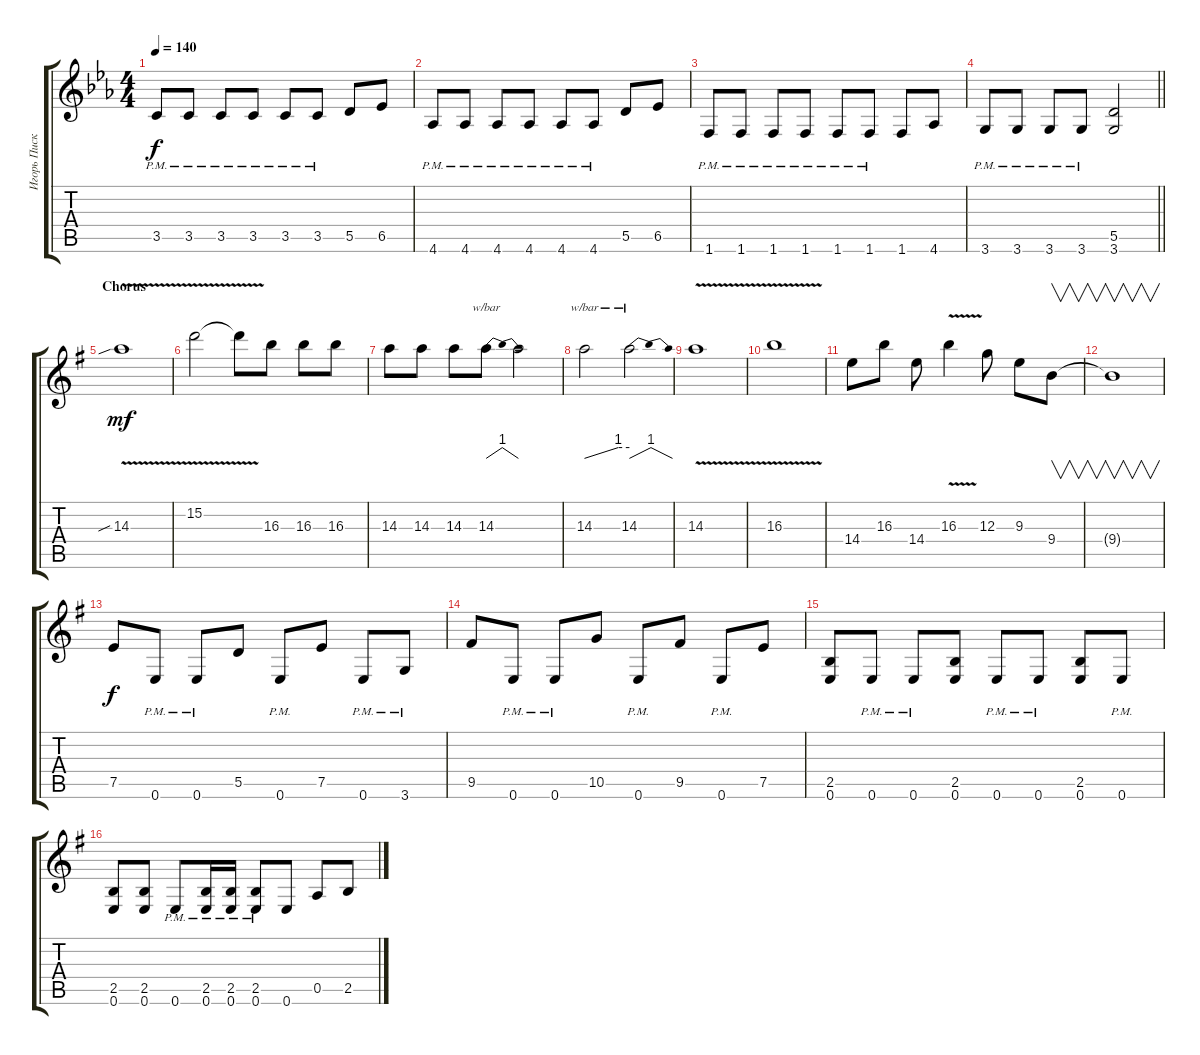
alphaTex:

\track ("Игорь Пискарев" "Игорь Писк") {instrument distortionguitar}
\staff {score tabs}
\tuning (E4 B3 G3 D3 A2 E2) {hide}
\ts (4 4)
\tempo 140
\clef g2
\ks eb
3.5{pm}.8{dy f} 3.5{pm}.8 3.5{pm}.8 3.5{pm}.8 3.5{pm}.8 3.5{pm}.8 5.5.8 6.5.8 |
4.6{pm}.8 4.6{pm}.8 4.6{pm}.8 4.6{pm}.8 4.6{pm}.8 4.6{pm}.8 5.5.8 6.5.8 |
1.6{pm}.8 1.6{pm}.8 1.6{pm}.8 1.6{pm}.8 1.6{pm}.8 1.6{pm}.8 1.6.8 4.6.8 |
\barLineRight lightlight
3.6{pm}.8 3.6{pm}.8 3.6{pm}.8 3.6{pm}.8 (5.5 3.6).2 |
\section ("" "Chorus")
\ks g
14.3{v sib}.1{dy mf balance 11} |
15.2{v}.2 15.2{t}.8 16.3.8 16.3.8 16.3.8 |
14.3.8 14.3.8 14.3.8 14.3.8{tbe (dip default 0 0 30 4 60 0)} 14.3{t}.2 |
14.3.2{tbe (custom default 0 0 45 4 60 4)} 14.3.2{tbe (dip default 0 0 30 4 60 0)} |
14.3{v}.1 |
16.3{v}.1 |
14.4.8 16.3.8 14.4.8 16.3{v}.4 12.3.8 9.3.8 9.4.8{v} |
9.4{t}.1{v} |
7.5.8{dy f balance 16} 0.6{pm}.8 0.6{pm}.8 5.5.8 0.6{pm}.8 7.5.8 0.6{pm}.8 3.6{pm}.8 |
9.5.8 0.6{pm}.8 0.6{pm}.8 10.5.8 0.6{pm}.8 9.5.8 0.6{pm}.8 7.5.8 |
(2.5 0.6).8 0.6{pm}.8 0.6{pm}.8 (2.5 0.6).8 0.6{pm}.8 0.6{pm}.8 (2.5 0.6).8 0.6{pm}.8 |
(2.5 0.6).8 (2.5 0.6).8 0.6{pm}.8 (2.5{pm} 0.6{pm}).16 (2.5{pm} 0.6{pm}).16 (2.5{pm} 0.6{pm}).8 0.6.8 0.5.8 2.5.8
